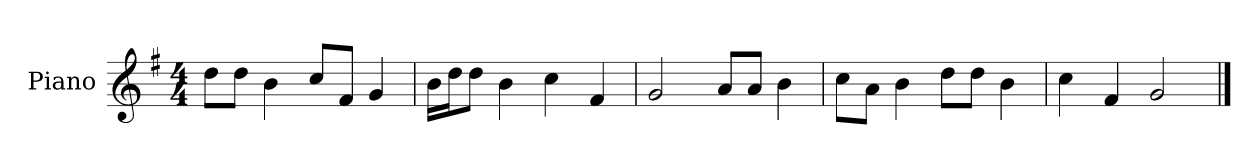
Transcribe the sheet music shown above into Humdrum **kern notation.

**kern
*part1
*staff1
*I"Piano
*I'P-no
*clefG2
*k[f#]
*M4/4
*MM90
=1
8dd\L
8dd\J
4b\
8cc/L
8f#/J
4g/
=2
16b\LL
16dd\J
8dd\J
4b\
4cc\
4f#/
=3
2g/
8a/L
8a/J
4b\
=4
8cc\L
8a\J
4b\
8dd\L
8dd\J
4b\
=5
4cc\
4f#/
2g/
==
*-
